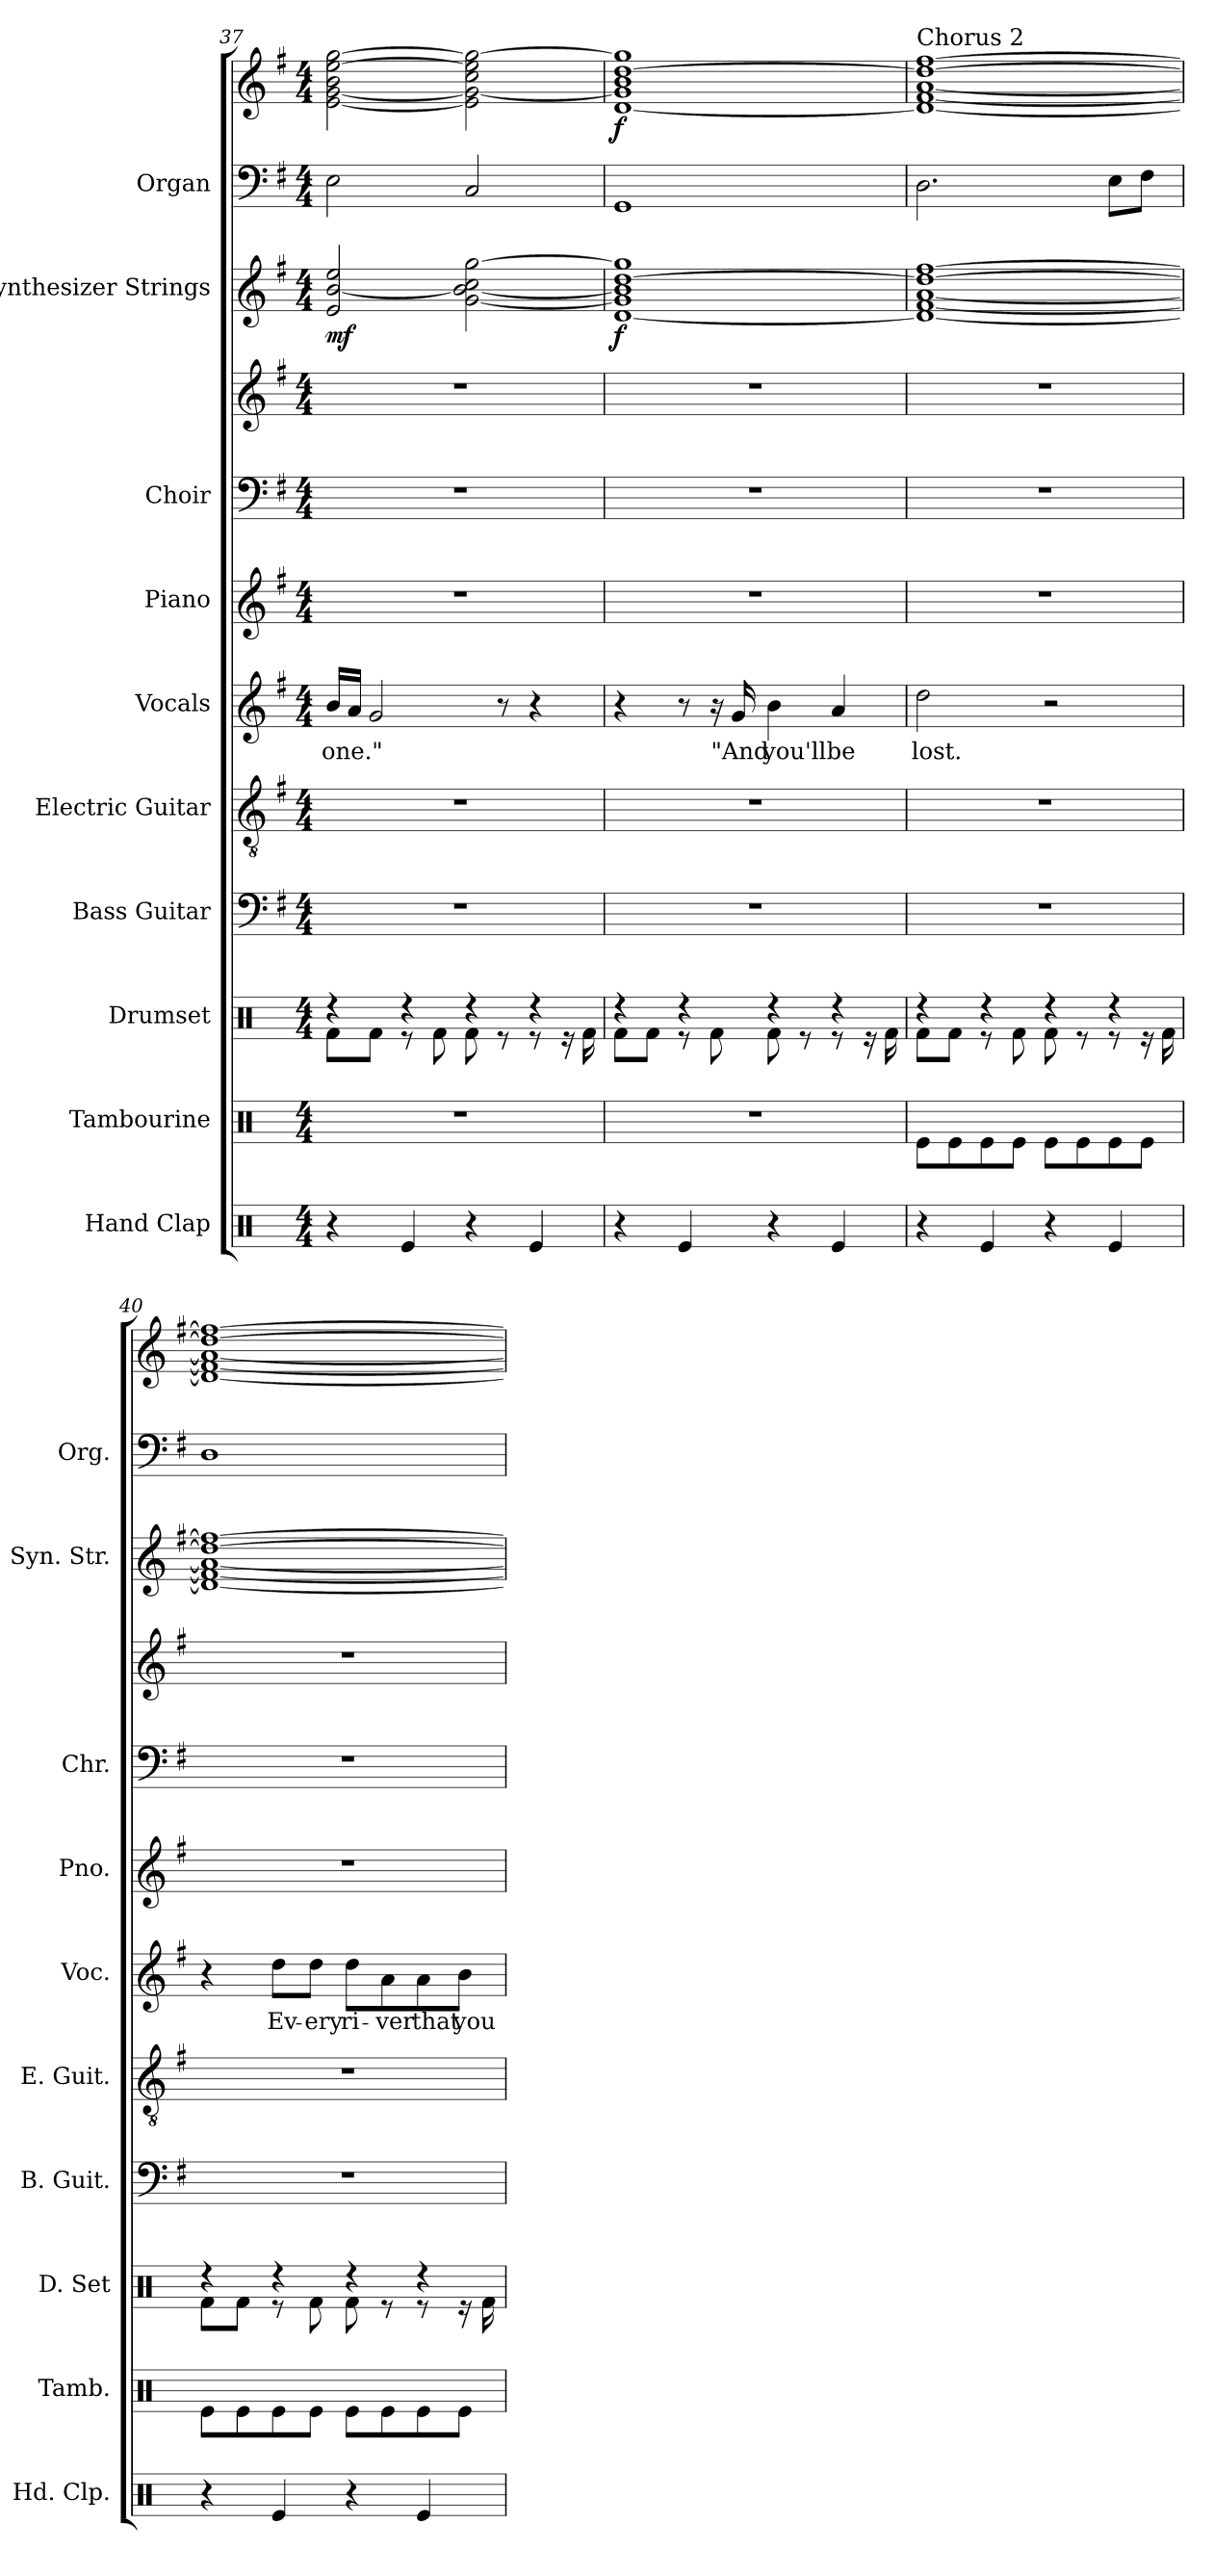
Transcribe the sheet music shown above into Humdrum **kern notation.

**kern	**kern	**kern	**kern	**kern	**kern	**text	**kern	**kern	**kern	**kern	**dynam	**kern	**kern	**dynam
*part10	*part9	*part8	*part7	*part6	*part5	*part5	*part4	*part3	*part3	*part2	*part2	*part1	*part1	*part1
*staff12	*staff11	*staff10	*staff9	*staff8	*staff7	*staff7	*staff6	*staff5	*staff4	*staff3	*staff3	*staff2	*staff1	*staff1/2
*I"Hand Clap	*I"Tambourine	*I"Drumset	*I"Bass Guitar	*I"Electric Guitar	*I"Vocals	*	*I"Piano	*I"Choir	*	*I"Synthesizer Strings	*	*I"Organ	*	*
*I'Hd. Clp.	*I'Tamb.	*I'D. Set	*I'B. Guit.	*I'E. Guit.	*I'Voc.	*	*I'Pno.	*I'Chr.	*	*I'Syn. Str.	*	*I'Org.	*	*
!!LO:PB:g=z
*clefX	*clefX	*clefX	*clefF4	*clefGv2	*clefG2	*	*clefG2	*clefF4	*clefG2	*clefG2	*	*clefF4	*clefG2	*
*	*	*	*ITrd7c12	*	*	*	*	*	*	*	*	*	*	*
*k[]	*k[]	*k[]	*k[f#]	*k[f#]	*k[f#]	*	*k[f#]	*k[f#]	*k[f#]	*k[f#]	*	*k[f#]	*k[f#]	*
*M4/4	*M4/4	*M4/4	*M4/4	*M4/4	*M4/4	*	*M4/4	*M4/4	*M4/4	*M4/4	*	*M4/4	*M4/4	*
=37	=37	=37	=37	=37	=37	=37	=37	=37	=37	=37	=37	=37	=37	=37
*	*	*^	*	*	*	*	*	*	*	*	*	*	*	*
!	!	!	!	!	!	!	!LO:LY:b	!	!	!	!	!LO:DY:b	!	!	!
4r	1r	4r	8Rf\L	1r	1r	16b/LL	one."	1r	1r	1r	2e/ [2b/ 2ee/	mf	2E\	[2e\ [2g\ 2b\ [2ee\ [2gg\	.
.	.	.	.	.	.	16a/JJ	.	.	.	.	.	.	.	.	.
.	.	.	8Rf\J	.	.	2g/	.	.	.	.	.	.	.	.	.
4Re/	.	4r	8r	.	.	.	.	.	.	.	.	.	.	.	.
.	.	.	8Rf\	.	.	.	.	.	.	.	.	.	.	.	.
4r	.	4r	8Rf\	.	.	.	.	.	.	.	[2g\ 2b\_ 2cc\ [2gg\	.	2C/	2e\] 2g\_ 2cc\ 2ee\] 2gg\_	.
.	.	.	8r	.	.	8r	.	.	.	.	.	.	.	.	.
4Re/	.	4r	8r	.	.	4r	.	.	.	.	.	.	.	.	.
.	.	.	16r	.	.	.	.	.	.	.	.	.	.	.	.
.	.	.	16Rf\	.	.	.	.	.	.	.	.	.	.	.	.
=38	=38	=38	=38	=38	=38	=38	=38	=38	=38	=38	=38	=38	=38	=38	=38
!	!	!	!	!	!	!	!	!	!	!	!	!LO:DY:b	!	!	!LO:DY:b
4r	1r	4r	8Rf\L	1r	1r	4r	.	1r	1r	1r	[1d 1g] 1b] [1dd 1gg]	f	1GG	[1d 1g] 1b [1dd 1gg]	f
.	.	.	8Rf\J	.	.	.	.	.	.	.	.	.	.	.	.
4Re/	.	4r	8r	.	.	8r	.	.	.	.	.	.	.	.	.
.	.	.	8Rf\	.	.	16r	.	.	.	.	.	.	.	.	.
!	!	!	!	!	!	!	!LO:LY:b	!	!	!	!	!	!	!	!
.	.	.	.	.	.	16g/	"And	.	.	.	.	.	.	.	.
!	!	!	!	!	!	!	!LO:LY:b	!	!	!	!	!	!	!	!
4r	.	4r	8Rf\	.	.	4b\	you'll	.	.	.	.	.	.	.	.
.	.	.	8r	.	.	.	.	.	.	.	.	.	.	.	.
!	!	!	!	!	!	!	!LO:LY:b	!	!	!	!	!	!	!	!
4Re/	.	4r	8r	.	.	4a/	be	.	.	.	.	.	.	.	.
.	.	.	16r	.	.	.	.	.	.	.	.	.	.	.	.
.	.	.	16Rf\	.	.	.	.	.	.	.	.	.	.	.	.
=39	=39	=39	=39	=39	=39	=39	=39	=39	=39	=39	=39	=39	=39	=39	=39
!	!	!	!	!	!	!	!	!	!	!	!	!	!	!LO:TX:a:t=Chorus 2	!
!	!	!	!	!	!	!	!LO:LY:b	!	!	!	!	!	!	!	!
4r	8Re\L	4r	8Rf\L	1r	1r	2dd\	lost.	1r	1r	1r	1d_ [1f# [1a 1dd_ [1ff#	.	2.D\	1d_ [1f# [1a 1dd_ [1ff#	.
.	8Re\	.	8Rf\J	.	.	.	.	.	.	.	.	.	.	.	.
4Re/	8Re\	4r	8r	.	.	.	.	.	.	.	.	.	.	.	.
.	8Re\J	.	8Rf\	.	.	.	.	.	.	.	.	.	.	.	.
4r	8Re\L	4r	8Rf\	.	.	2r	.	.	.	.	.	.	.	.	.
.	8Re\	.	8r	.	.	.	.	.	.	.	.	.	.	.	.
4Re/	8Re\	4r	8r	.	.	.	.	.	.	.	.	.	8E\L	.	.
.	8Re\J	.	16r	.	.	.	.	.	.	.	.	.	8F#\J	.	.
.	.	.	16Rf\	.	.	.	.	.	.	.	.	.	.	.	.
!!LO:PB:g=z
=40	=40	=40	=40	=40	=40	=40	=40	=40	=40	=40	=40	=40	=40	=40	=40
4r	8Re\L	4r	8Rf\L	1r	1r	4r	.	1r	1r	1r	1d_ 1f#_ 1a_ 1dd_ 1ff#_	.	1D	1d_ 1f#_ 1a_ 1dd_ 1ff#_	.
.	8Re\	.	8Rf\J	.	.	.	.	.	.	.	.	.	.	.	.
!	!	!	!	!	!	!	!LO:LY:b	!	!	!	!	!	!	!	!
4Re/	8Re\	4r	8r	.	.	8dd\L	Ev-	.	.	.	.	.	.	.	.
!	!	!	!	!	!	!	!LO:LY:b	!	!	!	!	!	!	!	!
.	8Re\J	.	8Rf\	.	.	8dd\J	-ery	.	.	.	.	.	.	.	.
!	!	!	!	!	!	!	!LO:LY:b	!	!	!	!	!	!	!	!
4r	8Re\L	4r	8Rf\	.	.	8dd\L	ri-	.	.	.	.	.	.	.	.
!	!	!	!	!	!	!	!LO:LY:b	!	!	!	!	!	!	!	!
.	8Re\	.	8r	.	.	8a\	-ver	.	.	.	.	.	.	.	.
!	!	!	!	!	!	!	!LO:LY:b	!	!	!	!	!	!	!	!
4Re/	8Re\	4r	8r	.	.	8a\	that	.	.	.	.	.	.	.	.
!	!	!	!	!	!	!	!LO:LY:b	!	!	!	!	!	!	!	!
.	8Re\J	.	16r	.	.	8b\J	you	.	.	.	.	.	.	.	.
.	.	.	16Rf\	.	.	.	.	.	.	.	.	.	.	.	.
*	*	*v	*v	*	*	*	*	*	*	*	*	*	*	*	*
=	=	=	=	=	=	=	=	=	=	=	=	=	=	=
*-	*-	*-	*-	*-	*-	*-	*-	*-	*-	*-	*-	*-	*-	*-
